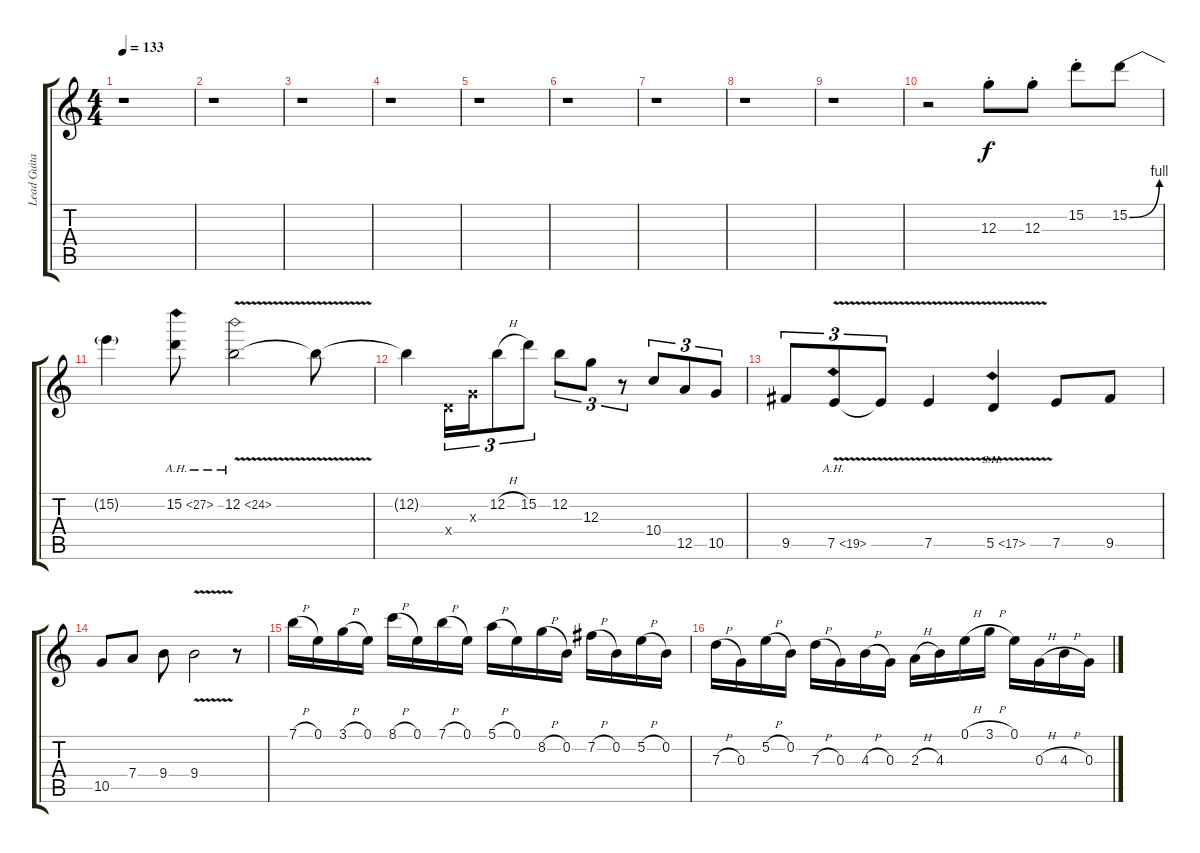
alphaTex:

\track ("Lead Guitar" "Lead Guita") {instrument overdrivenguitar}
\staff {score tabs}
\tuning (E4 B3 G3 D3 A2 E2) {hide}
\ts (4 4)
\tempo 133
\clef g2
\ks c
r.1{dy f} |
r.1 |
r.1 |
r.1 |
r.1 |
r.1 |
r.1 |
r.1 |
r.1 |
r.2 12.3{st}.8 12.3{st}.8 15.2{st}.8 15.2{be (bend 0 0 60 4)}.8 |
15.2{t}.4 15.2{ah 12}.8 12.2{ah 12 v}.2 12.2{t}.8 |
12.2{t}.4 0.4{x}.16{tu (3 2)} 0.3{x}.16{tu (3 2)} 12.2{h}.8{tu (3 2)} 15.2.8{tu (3 2)} 12.2.8{tu (3 2)} 12.3.8{tu (3 2)} r.8{tu (3 2)} 10.4.8{tu (3 2)} 12.5.8{tu (3 2)} 10.5.8{tu (3 2)} |
9.5.8{tu (3 2)} 7.5{ah 12 v}.8{tu (3 2)} 7.5{t}.8{tu (3 2)} 7.5{v}.4 5.5{sh 12 v}.4 7.5.8 9.5.8 |
10.5.8 7.4.8 9.4.8 9.4{v}.2 r.8 |
7.1{h}.16 0.1.16 3.1{h}.16 0.1.16 8.1{h}.16 0.1.16 7.1{h}.16 0.1.16 5.1{h}.16 0.1.16 8.2{h}.16 0.2.16 7.2{h}.16 0.2.16 5.2{h}.16 0.2.16 |
7.3{h}.16 0.3.16 5.2{h}.16 0.2.16 7.3{h}.16 0.3.16 4.3{h}.16 0.3.16 2.3{h}.16 4.3.16 0.1{h}.16 3.1{h}.16 0.1.16 0.3{h}.16 4.3{h}.16 0.3.16
